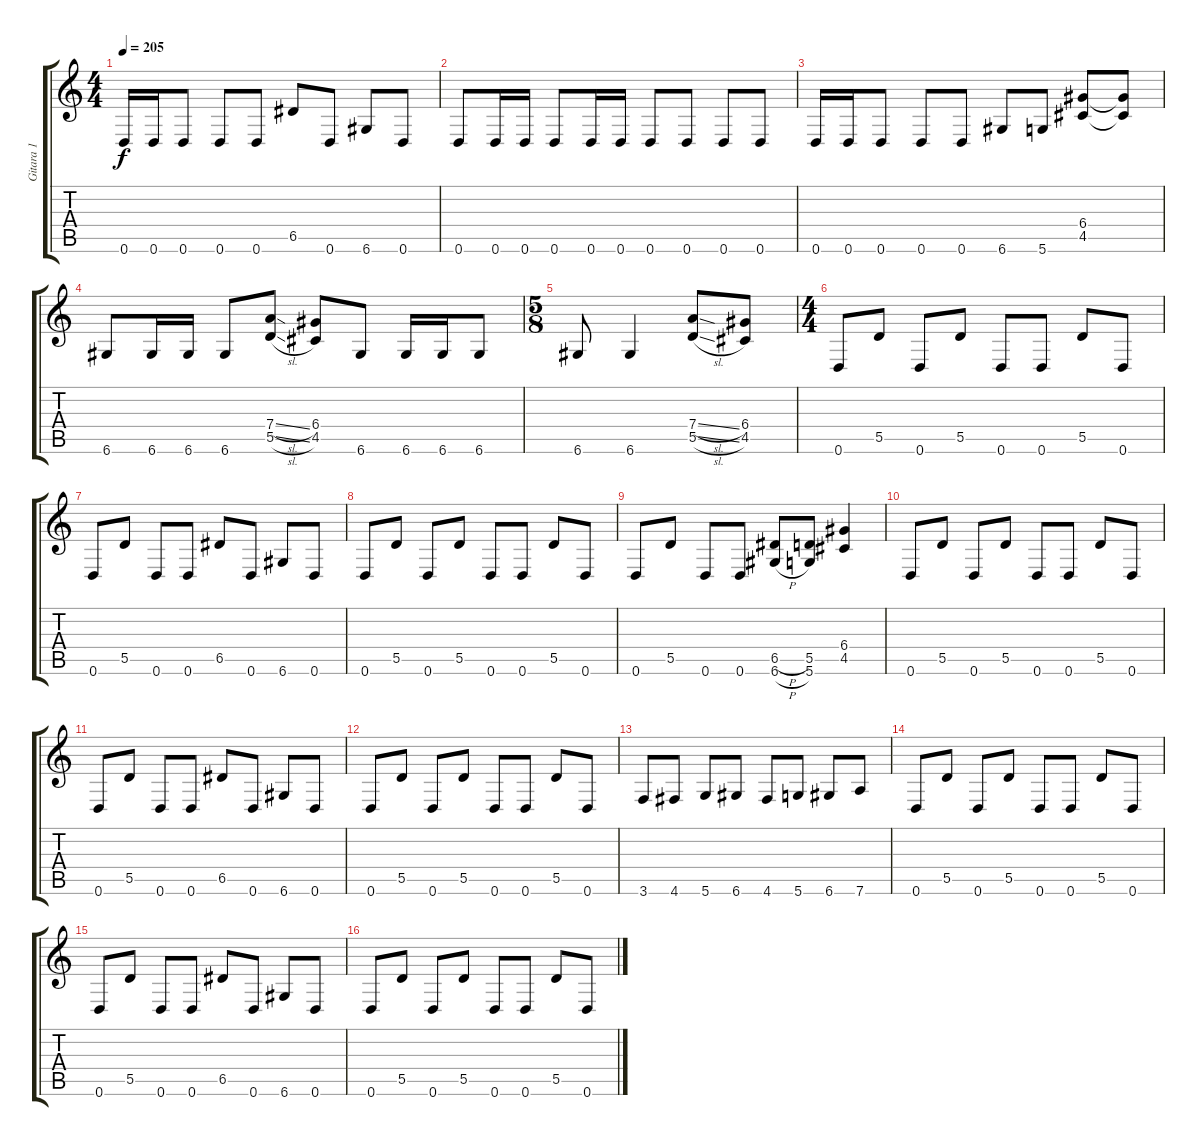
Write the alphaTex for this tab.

\track ("Gitara 1" "Gitara 1") {instrument distortionguitar}
\staff {score tabs}
\tuning (E4 B3 G3 D3 A2 D2) {hide}
\ts (4 4)
\tempo 205
\clef g2
\ks c
0.6.16{dy f} 0.6.16 0.6.8 0.6.8 0.6.8 6.5.8 0.6.8 6.6.8 0.6.8 |
0.6.8 0.6.16 0.6.16 0.6.8 0.6.16 0.6.16 0.6.8 0.6.8 0.6.8 0.6.8 |
0.6.16 0.6.16 0.6.8 0.6.8 0.6.8 6.6.8 5.6.8 (6.4 4.5).8 (6.4{t} 4.5{t}).8 |
6.6.8 6.6.16 6.6.16 6.6.8 (7.4{sl} 5.5{sl}).8 (6.4 4.5).8 6.6.8 6.6.16 6.6.16 6.6.8 |
\ts (5 8)
6.6.8 6.6.4 (7.4{sl} 5.5{sl}).8 (6.4 4.5).8 |
\ts (4 4)
0.6.8 5.5.8 0.6.8 5.5.8 0.6.8 0.6.8 5.5.8 0.6.8 |
0.6.8 5.5.8 0.6.8 0.6.8 6.5.8 0.6.8 6.6.8 0.6.8 |
0.6.8 5.5.8 0.6.8 5.5.8 0.6.8 0.6.8 5.5.8 0.6.8 |
0.6.8 5.5.8 0.6.8 0.6.8 (6.5{h} 6.6{h}).8 (5.5 5.6).8 (6.4 4.5).4 |
0.6.8 5.5.8 0.6.8 5.5.8 0.6.8 0.6.8 5.5.8 0.6.8 |
0.6.8 5.5.8 0.6.8 0.6.8 6.5.8 0.6.8 6.6.8 0.6.8 |
0.6.8 5.5.8 0.6.8 5.5.8 0.6.8 0.6.8 5.5.8 0.6.8 |
3.6.8 4.6.8 5.6.8 6.6.8 4.6.8 5.6.8 6.6.8 7.6.8 |
0.6.8 5.5.8 0.6.8 5.5.8 0.6.8 0.6.8 5.5.8 0.6.8 |
0.6.8 5.5.8 0.6.8 0.6.8 6.5.8 0.6.8 6.6.8 0.6.8 |
0.6.8 5.5.8 0.6.8 5.5.8 0.6.8 0.6.8 5.5.8 0.6.8
